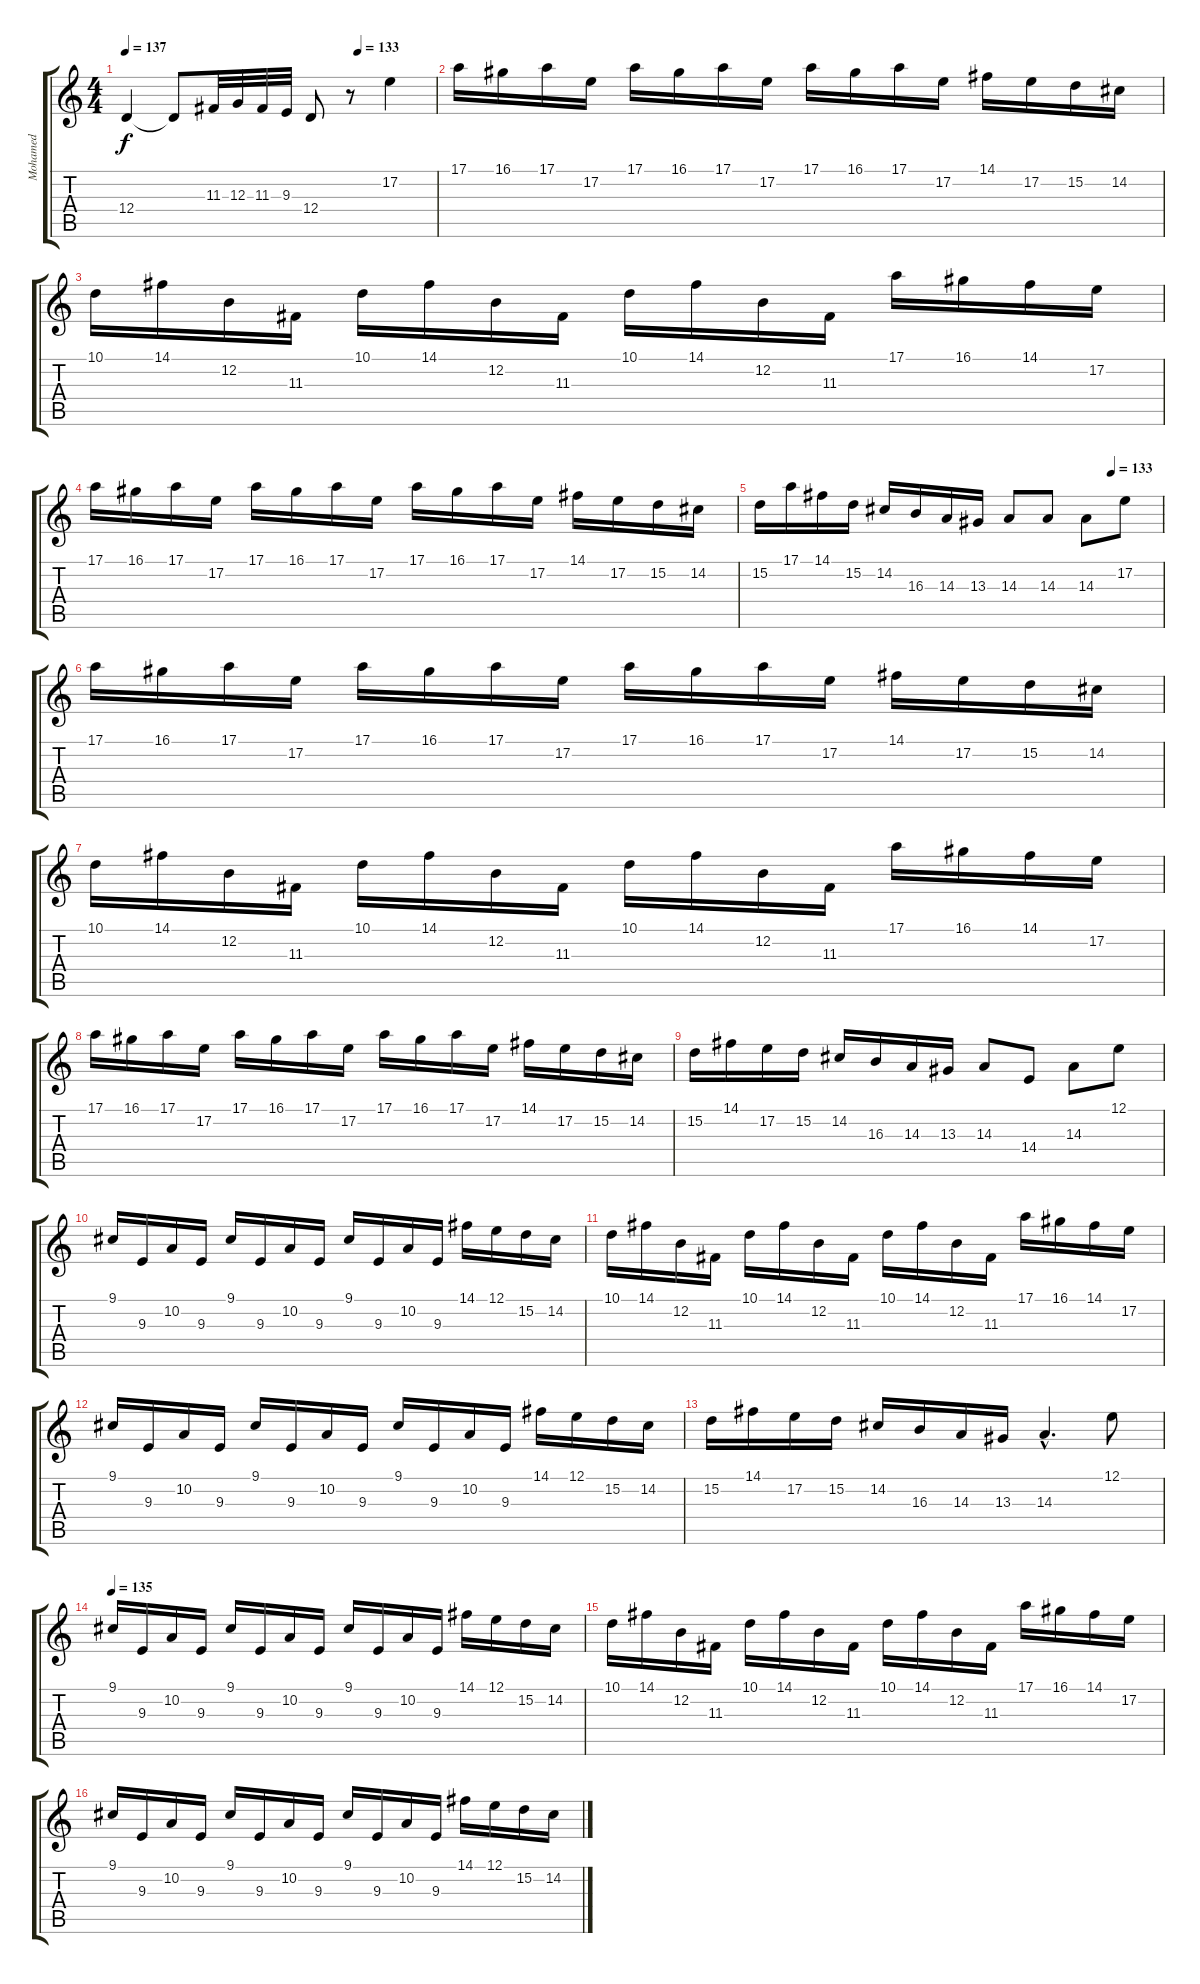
\track ("Mohamed" "Mohamed") {instrument violin}
\staff {score tabs}
\tuning (E4 B3 G3 D3 A2 E2) {hide}
\ts (4 4)
\tempo 137
\tempo (133 0.75)
\clef g2
\ks c
12.4.4{dy f} 12.4{t}.8 11.3.32 12.3.32 11.3.32 9.3.32 12.4.8 r.8 17.2.4 |
\section ("" "")
17.1.16 16.1.16 17.1.16 17.2.16 17.1.16 16.1.16 17.1.16 17.2.16 17.1.16 16.1.16 17.1.16 17.2.16 14.1.16 17.2.16 15.2.16 14.2.16 |
10.1.16 14.1.16 12.2.16 11.3.16 10.1.16 14.1.16 12.2.16 11.3.16 10.1.16 14.1.16 12.2.16 11.3.16 17.1.16 16.1.16 14.1.16 17.2.16 |
17.1.16 16.1.16 17.1.16 17.2.16 17.1.16 16.1.16 17.1.16 17.2.16 17.1.16 16.1.16 17.1.16 17.2.16 14.1.16 17.2.16 15.2.16 14.2.16 |
\tempo (133 0.875)
15.2.16 17.1.16 14.1.16 15.2.16 14.2.16 16.3.16 14.3.16 13.3.16 14.3.8 14.3.8 14.3.8 17.2.8 |
17.1.16 16.1.16 17.1.16 17.2.16 17.1.16 16.1.16 17.1.16 17.2.16 17.1.16 16.1.16 17.1.16 17.2.16 14.1.16 17.2.16 15.2.16 14.2.16 |
10.1.16 14.1.16 12.2.16 11.3.16 10.1.16 14.1.16 12.2.16 11.3.16 10.1.16 14.1.16 12.2.16 11.3.16 17.1.16 16.1.16 14.1.16 17.2.16 |
17.1.16 16.1.16 17.1.16 17.2.16 17.1.16 16.1.16 17.1.16 17.2.16 17.1.16 16.1.16 17.1.16 17.2.16 14.1.16 17.2.16 15.2.16 14.2.16 |
15.2.16 14.1.16 17.2.16 15.2.16 14.2.16 16.3.16 14.3.16 13.3.16 14.3.8 14.4.8 14.3.8 12.1.8 |
\section ("" "")
9.1.16 9.3.16 10.2.16 9.3.16 9.1.16 9.3.16 10.2.16 9.3.16 9.1.16 9.3.16 10.2.16 9.3.16 14.1.16 12.1.16 15.2.16 14.2.16 |
10.1.16 14.1.16 12.2.16 11.3.16 10.1.16 14.1.16 12.2.16 11.3.16 10.1.16 14.1.16 12.2.16 11.3.16 17.1.16 16.1.16 14.1.16 17.2.16 |
9.1.16 9.3.16 10.2.16 9.3.16 9.1.16 9.3.16 10.2.16 9.3.16 9.1.16 9.3.16 10.2.16 9.3.16 14.1.16 12.1.16 15.2.16 14.2.16 |
15.2.16 14.1.16 17.2.16 15.2.16 14.2.16 16.3.16 14.3.16 13.3.16 14.3{hac}.4{d} 12.1.8 |
\tempo 135
9.1.16 9.3.16 10.2.16 9.3.16 9.1.16 9.3.16 10.2.16 9.3.16 9.1.16 9.3.16 10.2.16 9.3.16 14.1.16 12.1.16 15.2.16 14.2.16 |
10.1.16 14.1.16 12.2.16 11.3.16 10.1.16 14.1.16 12.2.16 11.3.16 10.1.16 14.1.16 12.2.16 11.3.16 17.1.16 16.1.16 14.1.16 17.2.16 |
9.1.16 9.3.16 10.2.16 9.3.16 9.1.16 9.3.16 10.2.16 9.3.16 9.1.16 9.3.16 10.2.16 9.3.16 14.1.16 12.1.16 15.2.16 14.2.16
